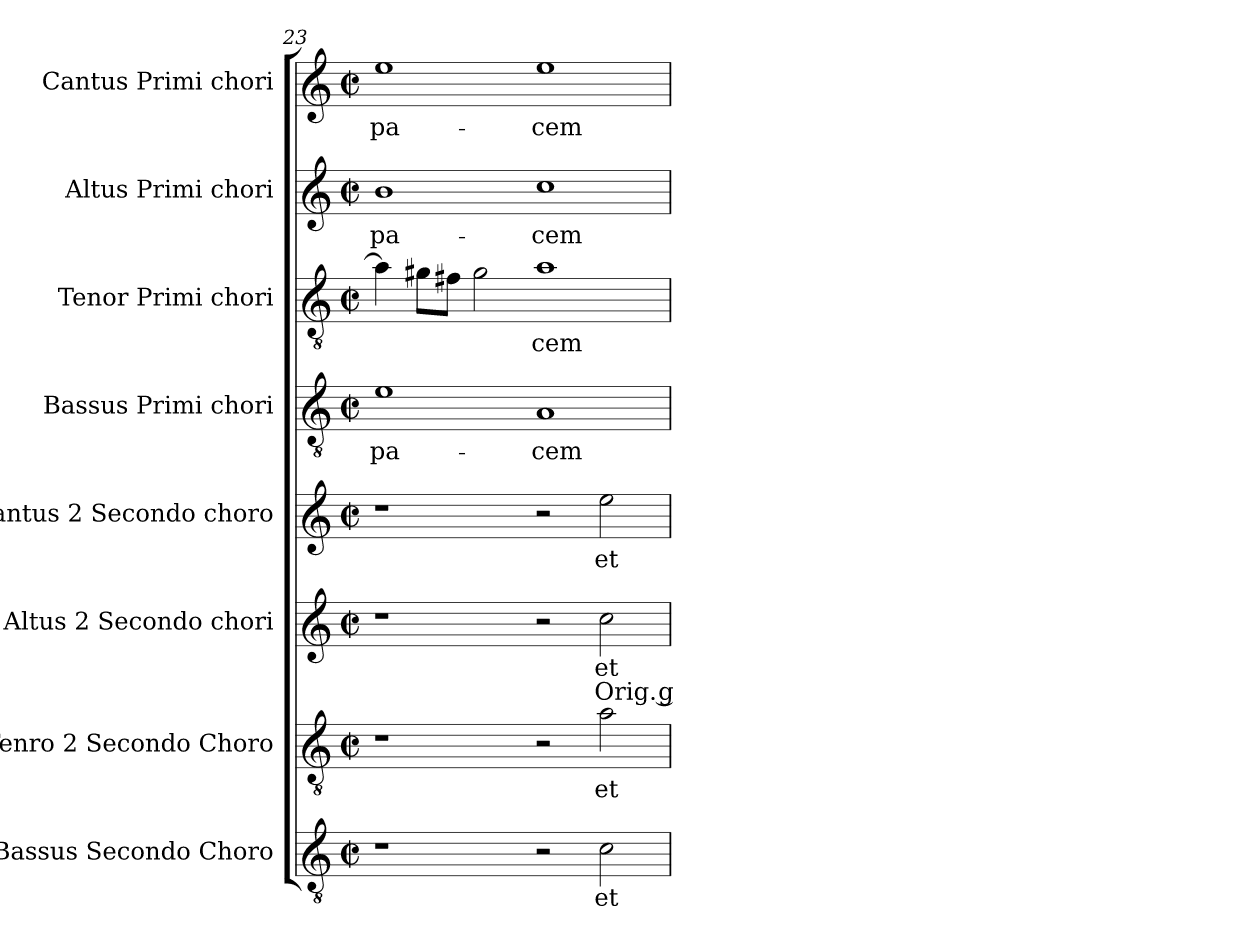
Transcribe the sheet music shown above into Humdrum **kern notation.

**kern	**text	**kern	**text	**kern	**text	**text	**kern	**text	**kern	**text	**kern	**text	**kern	**text	**kern	**text
*part8	*part8	*part7	*part7	*part6	*part6	*part6	*part5	*part5	*part4	*part4	*part3	*part3	*part2	*part2	*part1	*part1
*staff8	*staff8	*staff7	*staff7	*staff6	*staff6	*staff6	*staff5	*staff5	*staff4	*staff4	*staff3	*staff3	*staff2	*staff2	*staff1	*staff1
*I"Bassus  Secondo Choro	*	*I"Tenro 2  Secondo Choro	*	*I"Altus 2  Secondo chori	*	*	*I"Cantus 2  Secondo choro	*	*I"Bassus  Primi chori	*	*I"Tenor  Primi chori	*	*I"Altus  Primi chori	*	*I"Cantus  Primi chori	*
*I'Ch	*	*I'Ch	*	*I'Ch	*	*	*I'Ch	*	*I'Ch	*	*I'Ch	*	*I'Ch	*	*I'Ch	*
*clefGv2	*	*clefGv2	*	*clefG2	*	*	*clefG2	*	*clefGv2	*	*clefGv2	*	*clefG2	*	*clefG2	*
*M2/2	*	*M2/2	*	*M2/2	*	*	*M2/2	*	*M2/2	*	*M2/2	*	*M2/2	*	*M2/2	*
*met(c|)	*	*met(c|)	*	*met(c|)	*	*	*met(c|)	*	*met(c|)	*	*met(c|)	*	*met(c|)	*	*met(c|)	*
=23	=23	=23	=23	=23	=23	=23	=23	=23	=23	=23	=23	=23	=23	=23	=23	=23
!	!	!	!	!	!	!	!	!	!	!LO:LY:b:cj	!	!	!	!LO:LY:b:cj	!	!LO:LY:b:cj
1r	.	1r	.	1r	.	.	1r	.	1e	pa-	4a\]	.	1b	pa-	1ee	pa-
.	.	.	.	.	.	.	.	.	.	.	8g#X\L	.	.	.	.	.
.	.	.	.	.	.	.	.	.	.	.	8f#X\J	.	.	.	.	.
.	.	.	.	.	.	.	.	.	.	.	2g#\	.	.	.	.	.
!	!	!	!	!	!	!	!	!	!	!LO:LY:b:cj	!	!LO:LY:b:cj	!	!LO:LY:b:cj	!	!LO:LY:b:cj
2r	.	2r	.	2r	.	.	2r	.	1A	-cem	1a	-cem	1cc	-cem	1ee	-cem
!	!LO:LY:b:cj	!	!LO:LY:b:cj	!	!LO:LY:b:cj	!LO:LY:b:rj	!	!LO:LY:b:cj	!	!	!	!	!	!	!	!
2c\	et	2a\	et	2cc\	et	Orig. g	2ee\	et	.	.	.	.	.	.	.	.
=	=	=	=	=	=	=	=	=	=	=	=	=	=	=	=	=
*-	*-	*-	*-	*-	*-	*-	*-	*-	*-	*-	*-	*-	*-	*-	*-	*-
